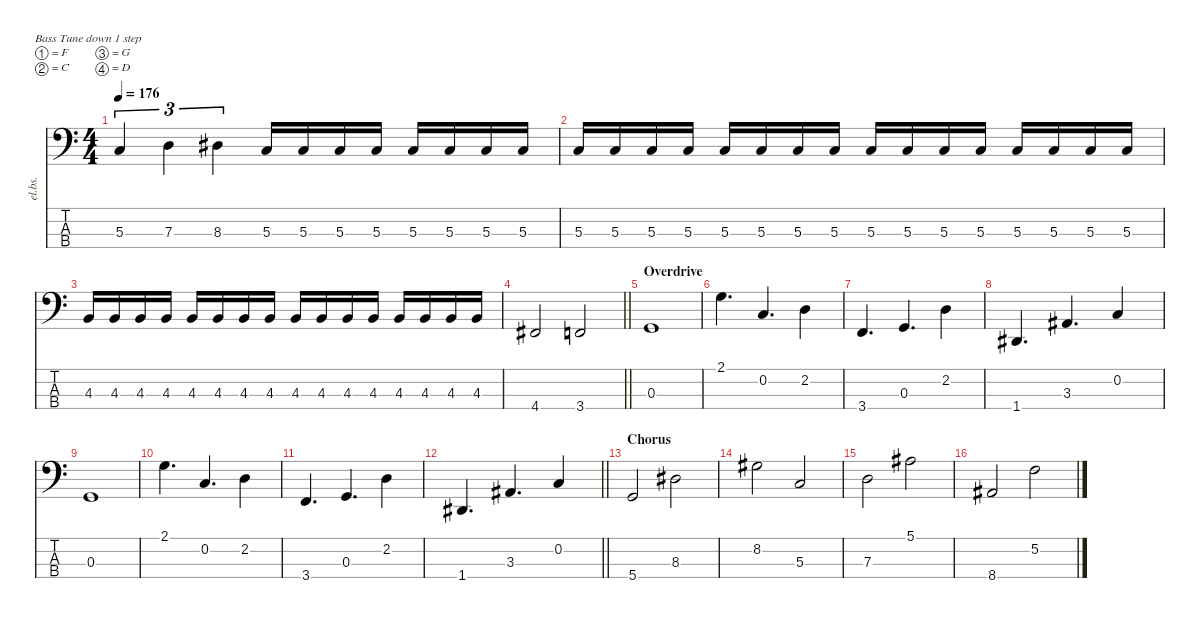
\defaultSystemsLayout 4
\hideDynamics
\bracketExtendMode nobrackets
\track ("Kelly Conlon " "el.bs.") {instrument electricbassfinger}
\staff {score tabs}
\tuning (F2 C2 G1 D1)
\ts (4 4)
\tempo 176
\clef f4
\ks c
5.3.4{tu (3 2) dy f} 7.3.4{tu (3 2)} 8.3{acc #}.4{tu (3 2)} 5.3.16 5.3.16 5.3.16 5.3.16 5.3.16 5.3.16 5.3.16 5.3.16 |
5.3.16 5.3.16 5.3.16 5.3.16 5.3.16 5.3.16 5.3.16 5.3.16 5.3.16 5.3.16 5.3.16 5.3.16 5.3.16 5.3.16 5.3.16 5.3.16 |
4.3.16 4.3.16 4.3.16 4.3.16 4.3.16 4.3.16 4.3.16 4.3.16 4.3.16 4.3.16 4.3.16 4.3.16 4.3.16 4.3.16 4.3.16 4.3.16 |
\barLineRight lightlight
4.4{acc #}.2 3.4.2 |
\section ("" "Overdrive")
0.3.1 |
2.1.4{d} 0.2.4{d} 2.2.4 |
3.4.4{d} 0.3.4{d} 2.2.4 |
1.4{acc #}.4{d} 3.3{acc #}.4{d} 0.2.4 |
0.3.1 |
2.1.4{d} 0.2.4{d} 2.2.4 |
3.4.4{d} 0.3.4{d} 2.2.4 |
\barLineRight lightlight
1.4{acc #}.4{d} 3.3{acc #}.4{d} 0.2.4 |
\section ("" "Chorus")
5.4.2 8.3{acc #}.2 |
8.2{acc #}.2 5.3.2 |
7.3.2 5.1{acc #}.2 |
8.4{acc #}.2 5.2.2
